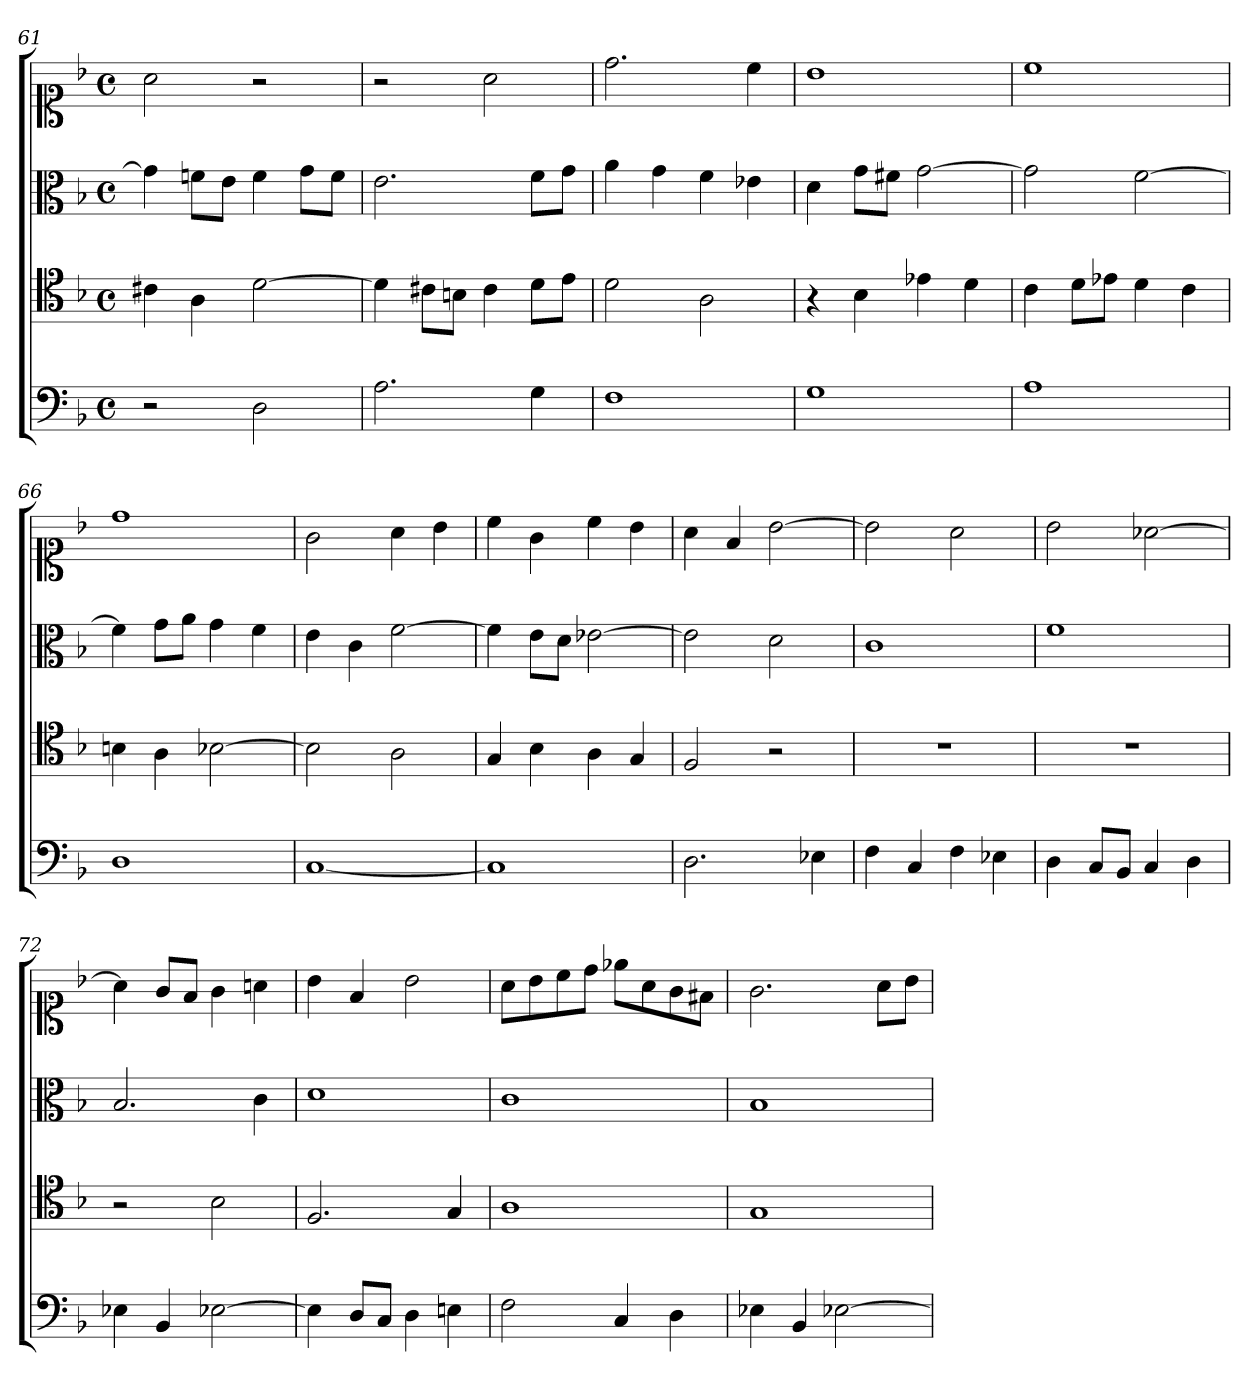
**kern	**kern	**kern	**kern
*part4	*part3	*part2	*part1
*staff4	*staff3	*staff2	*staff1
*clefF4	*clefC4	*clefC3	*clefC1
*k[b-]	*k[b-]	*k[b-]	*k[b-]
*M4/4	*M4/4	*M4/4	*M4/4
*met(c)	*met(c)	*met(c)	*met(c)
=61	=61	=61	=61
2r	4c#X	4g]	2a
.	4A	8fnL	.
.	.	8eJ	.
2D	[2d	4f	2r
.	.	8gL	.
.	.	8fJ	.
=62	=62	=62	=62
2.A	4d]	2.e	2r
.	8c#XL	.	.
.	8BnJ	.	.
.	4c#	.	2a
4G	8dL	8fL	.
.	8eJ	8gJ	.
=63	=63	=63	=63
1F	2d	4a	2.dd
.	.	4g	.
.	2A	4f	.
.	.	4e-X	4cc
=64	=64	=64	=64
1G	4r	4d	1b-
.	4B-	8gL	.
.	.	8f#XJ	.
.	4e-X	[2g	.
.	4d	.	.
=65	=65	=65	=65
1A	4c	2g]	1cc
.	8dL	.	.
.	8e-XJ	.	.
.	4d	[2f	.
.	4c	.	.
=66	=66	=66	=66
1D	4Bn	4f]	1dd
.	4A	8gL	.
.	.	8aJ	.
.	[2B-X	4g	.
.	.	4f	.
=67	=67	=67	=67
[1C	2B-]	4e	2g
.	.	4c	.
.	2A	[2f	4a
.	.	.	4b-
=68	=68	=68	=68
1C]	4G	4f]	4cc
.	4B-	8eL	4g
.	.	8dJ	.
.	4A	[2e-X	4cc
.	4G	.	4b-
=69	=69	=69	=69
2.D	2F	2e-]	4a
.	.	.	4f
.	2r	2d	[2b-
4E-X	.	.	.
=70	=70	=70	=70
4F	1r	1c	2b-]
4C	.	.	.
4F	.	.	2a
4E-X	.	.	.
=71	=71	=71	=71
4D	1r	1f	2b-
8CL	.	.	.
8BB-J	.	.	.
4C	.	.	[2a-X
4D	.	.	.
=72	=72	=72	=72
4E-X	2r	2.B-	4a-]
4BB-	.	.	8gL
.	.	.	8fJ
[2E-X	2B-	.	4g
.	.	4c	4an
=73	=73	=73	=73
4E-]	2.F	1d	4b-
8DL	.	.	4f
8CJ	.	.	.
4D	.	.	2b-
4En	4G	.	.
=74	=74	=74	=74
2F	1A	1c	8aL
.	.	.	8b-
.	.	.	8cc
.	.	.	8ddJ
4C	.	.	8ee-XL
.	.	.	8a
4D	.	.	8g
.	.	.	8f#XJ
=75	=75	=75	=75
4E-X	1G	1B-	2.g
4BB-	.	.	.
[2E-X	.	.	.
.	.	.	8aL
.	.	.	8b-J
=	=	=	=
*-	*-	*-	*-
